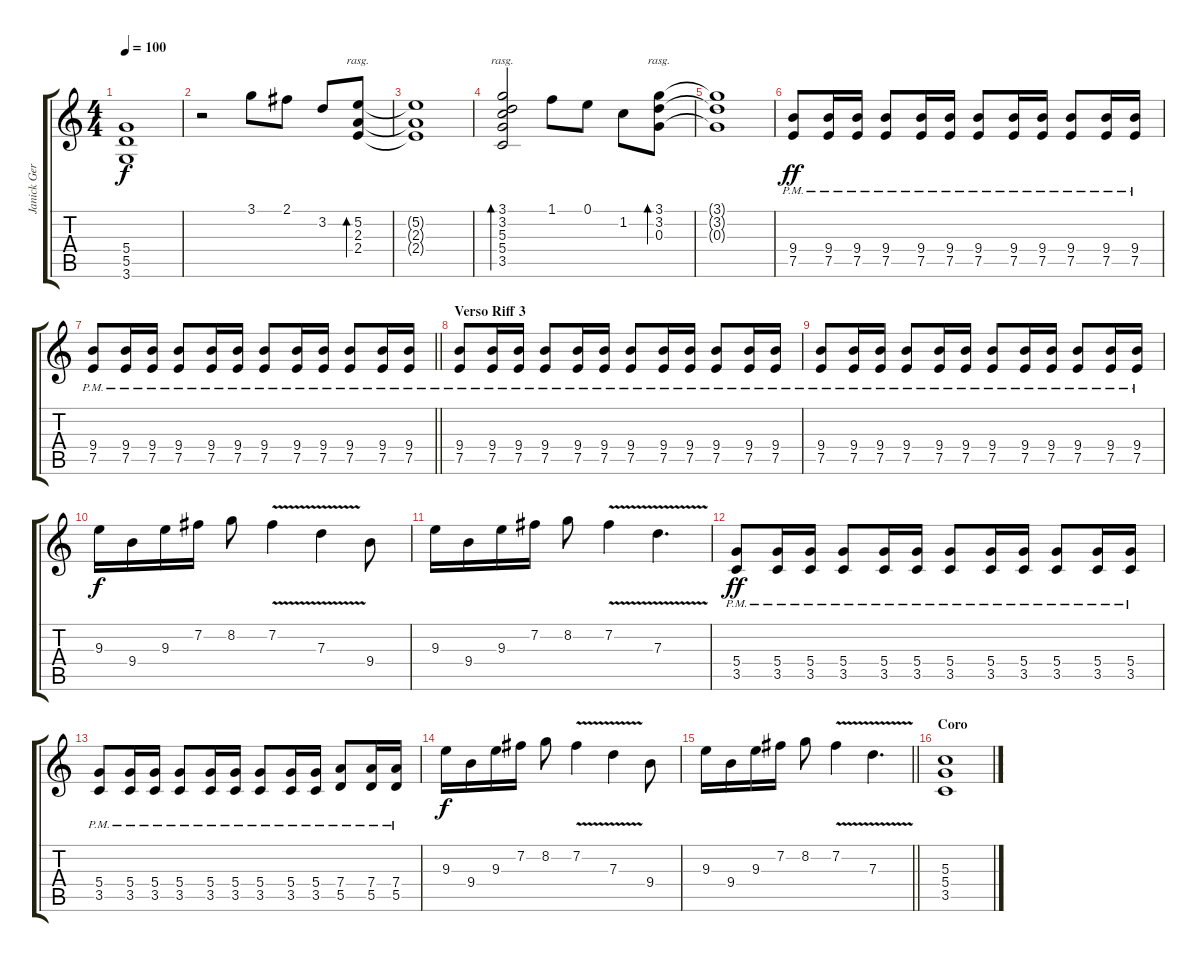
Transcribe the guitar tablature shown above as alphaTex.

\track ("Janick Gers" "Janick Ger") {instrument distortionguitar}
\staff {score tabs}
\tuning (E4 B3 G3 D3 A2 E2) {hide}
\ts (4 4)
\tempo 100
\clef g2
\ks c
(5.4 5.5 3.6).1{dy f} |
r.2{volume 14} 3.1.8 2.1.8 3.2.8 (5.2 2.3 2.4).8{bd 120 rasg ii volume 11} |
(5.2{t} 2.3{t} 2.4{t}).1{volume 11} |
(3.1 3.2 5.3 5.4 3.5).2{bd 120 rasg ii} 1.1.8{volume 14} 0.1.8 1.2.8 (3.1 3.2 0.3).8{bd 120 rasg ii volume 11} |
(3.1{t} 3.2{t} 0.3{t}).1{volume 11} |
(9.4{pm} 7.5{pm}).8{dy ff} (9.4{pm} 7.5{pm}).16 (9.4{pm} 7.5{pm}).16 (9.4{pm} 7.5{pm}).8 (9.4{pm} 7.5{pm}).16 (9.4{pm} 7.5{pm}).16 (9.4{pm} 7.5{pm}).8 (9.4{pm} 7.5{pm}).16 (9.4{pm} 7.5{pm}).16 (9.4{pm} 7.5{pm}).8 (9.4{pm} 7.5{pm}).16 (9.4{pm} 7.5{pm}).16 |
\barLineRight lightlight
(9.4{pm} 7.5{pm}).8 (9.4{pm} 7.5{pm}).16 (9.4{pm} 7.5{pm}).16 (9.4{pm} 7.5{pm}).8 (9.4{pm} 7.5{pm}).16 (9.4{pm} 7.5{pm}).16 (9.4{pm} 7.5{pm}).8 (9.4{pm} 7.5{pm}).16 (9.4{pm} 7.5{pm}).16 (9.4{pm} 7.5{pm}).8 (9.4{pm} 7.5{pm}).16 (9.4{pm} 7.5{pm}).16 |
\section ("" "Verso Riff 3")
(9.4{pm} 7.5{pm}).8 (9.4{pm} 7.5{pm}).16 (9.4{pm} 7.5{pm}).16 (9.4{pm} 7.5{pm}).8 (9.4{pm} 7.5{pm}).16 (9.4{pm} 7.5{pm}).16 (9.4{pm} 7.5{pm}).8 (9.4{pm} 7.5{pm}).16 (9.4{pm} 7.5{pm}).16 (9.4{pm} 7.5{pm}).8 (9.4{pm} 7.5{pm}).16 (9.4{pm} 7.5{pm}).16 |
(9.4{pm} 7.5{pm}).8 (9.4{pm} 7.5{pm}).16 (9.4{pm} 7.5{pm}).16 (9.4{pm} 7.5{pm}).8 (9.4{pm} 7.5{pm}).16 (9.4{pm} 7.5{pm}).16 (9.4{pm} 7.5{pm}).8 (9.4{pm} 7.5{pm}).16 (9.4{pm} 7.5{pm}).16 (9.4{pm} 7.5{pm}).8 (9.4{pm} 7.5{pm}).16 (9.4{pm} 7.5{pm}).16 |
9.3.16{dy f volume 14} 9.4.16 9.3.16 7.2.16 8.2.8 7.2{v}.4 7.3{v}.4 9.4.8 |
9.3.16 9.4.16 9.3.16 7.2.16 8.2.8 7.2{v}.4 7.3{v}.4{d} |
(5.4{pm} 3.5{pm}).8{dy ff volume 11} (5.4{pm} 3.5{pm}).16 (5.4{pm} 3.5{pm}).16 (5.4{pm} 3.5{pm}).8 (5.4{pm} 3.5{pm}).16 (5.4{pm} 3.5{pm}).16 (5.4{pm} 3.5{pm}).8 (5.4{pm} 3.5{pm}).16 (5.4{pm} 3.5{pm}).16 (5.4{pm} 3.5{pm}).8 (5.4{pm} 3.5{pm}).16 (5.4{pm} 3.5{pm}).16 |
(5.4{pm} 3.5{pm}).8 (5.4{pm} 3.5{pm}).16 (5.4{pm} 3.5{pm}).16 (5.4{pm} 3.5{pm}).8 (5.4{pm} 3.5{pm}).16 (5.4{pm} 3.5{pm}).16 (5.4{pm} 3.5{pm}).8 (5.4{pm} 3.5{pm}).16 (5.4{pm} 3.5{pm}).16 (7.4{pm} 5.5{pm}).8 (7.4{pm} 5.5{pm}).16 (7.4{pm} 5.5{pm}).16 |
9.3.16{dy f volume 14} 9.4.16 9.3.16 7.2.16 8.2.8 7.2{v}.4 7.3{v}.4 9.4.8 |
\barLineRight lightlight
9.3.16 9.4.16 9.3.16 7.2.16 8.2.8 7.2{v}.4 7.3{v}.4{d} |
\section ("" "Coro")
(5.3 5.4 3.5).1{volume 11}
